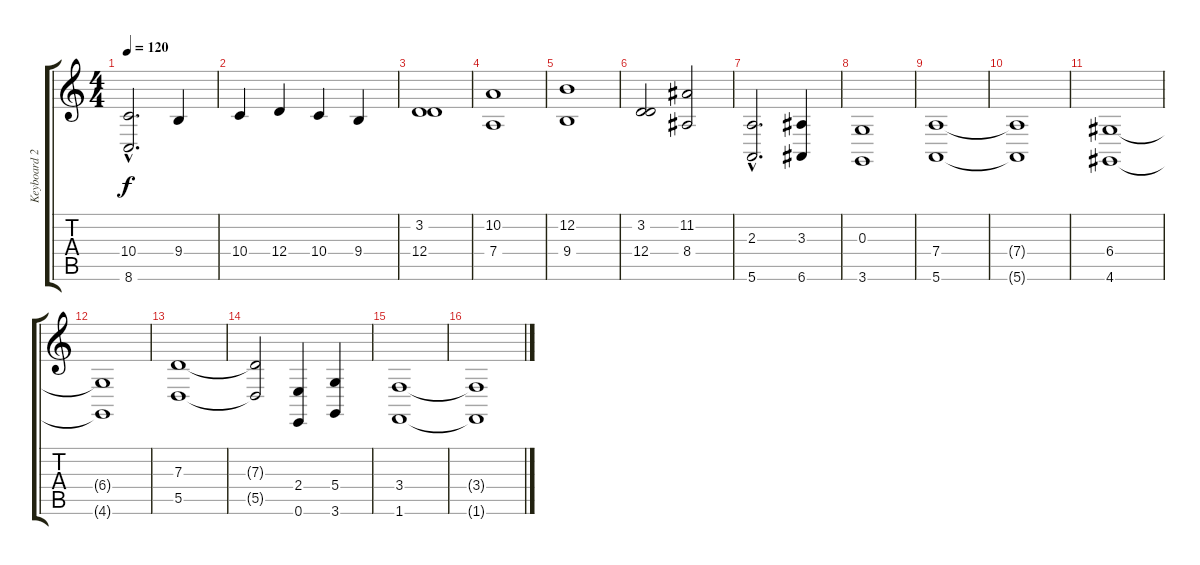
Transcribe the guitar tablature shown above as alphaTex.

\track ("Keyboard 2" "Keyboard 2") {instrument oboe}
\staff {score tabs}
\tuning (E4 B3 G3 D3 A2 E2) {hide}
\ts (4 4)
\tempo 120
\clef g2
\ks c
(10.4{hac} 8.6{hac}).2{d dy f} 9.4.4 |
10.4.4 12.4.4 10.4.4 9.4.4 |
(3.2 12.4).1 |
(10.2 7.4).1 |
(12.2 9.4).1 |
(3.2 12.4).2 (11.2 8.4).2 |
(2.3{hac} 5.6{hac}).2{d} (3.3 6.6).4 |
(0.3 3.6).1 |
(7.4 5.6).1{balance 4 instrument synthstrings1} |
(7.4{t} 5.6{t}).1 |
(6.4 4.6).1 |
(6.4{t} 4.6{t}).1 |
(7.3 5.5).1 |
(7.3{t} 5.5{t}).2 (2.4 0.6).4 (5.4 3.6).4 |
(3.4 1.6).1 |
(3.4{t} 1.6{t}).1
